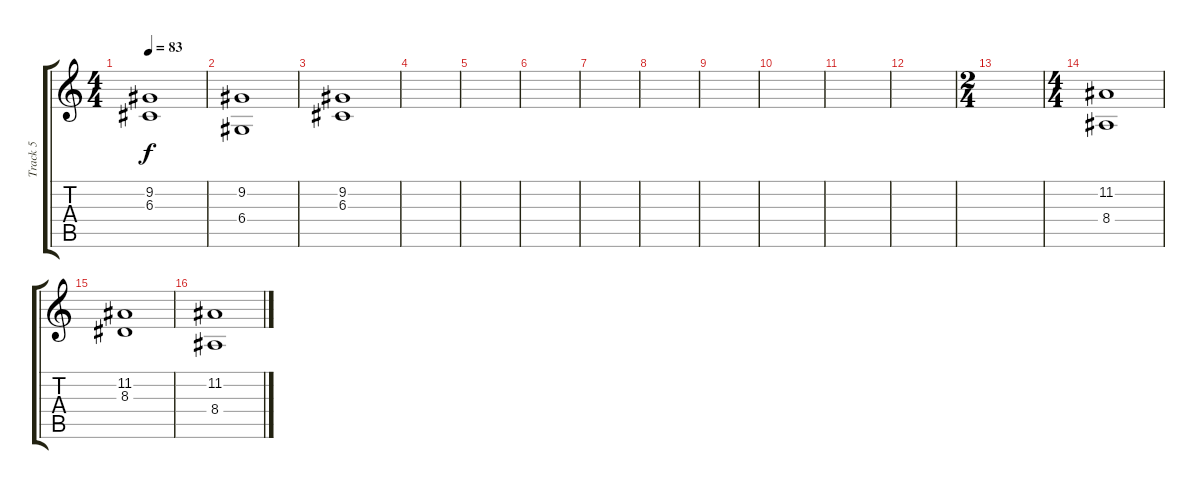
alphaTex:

\track ("Track 5" "Track 5") {instrument stringensemble2}
\staff {score tabs}
\tuning (E4 B3 G3 D3 A2 E2) {hide}
\ts (4 4)
\tempo 83
\clef g2
\ks c
(9.2 6.3).1{dy f} |
(9.2 6.4).1 |
(9.2 6.3).1 |
|
|
|
|
|
|
|
|
|
\ts (2 4)
|
\ts (4 4)
(11.2 8.4).1 |
(11.2 8.3).1 |
(11.2 8.4).1
